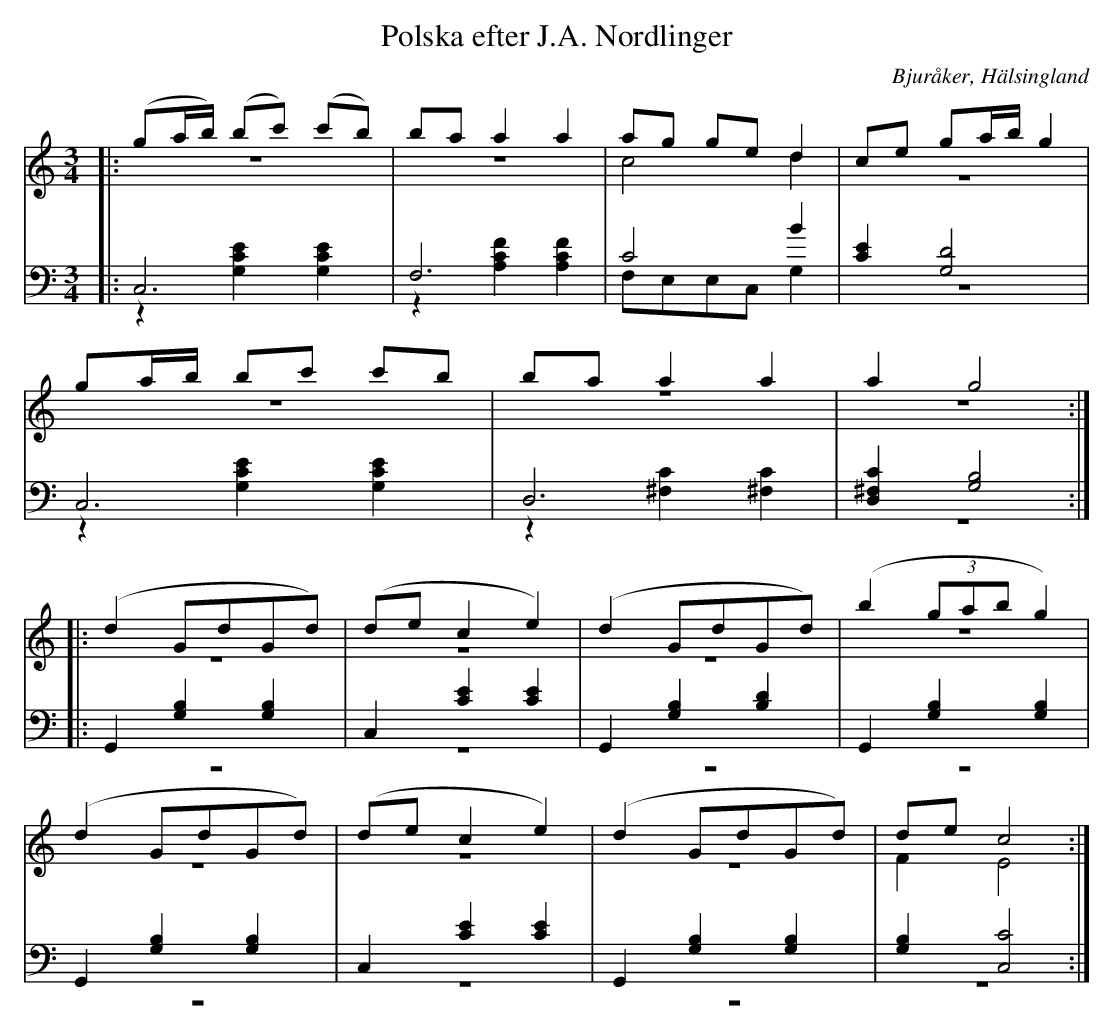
X:1
T: Polska efter J.A. Nordlinger
O: Bjuråker, Hälsingland
M: 3/4
L: 1/8
K: C
V:1
V:2 merge
V:3
V:4 merge
V:1
|:(ga/b/) (bc') (c'b)|ba a2 a2|ag ge d2|ce ga/b/ g2|
ga/b/ bc' c'b|ba a2 a2|a2 g4:|
|:(d2 GdGd) |(de c2 e2)|(d2 GdGd)|(b2 (3gab g2)|
(d2 GdGd)|(de c2 e2)|(d2 GdGd)|de c4:|
V:2
|:z6|z6|c4 d2|z6|
z6|z6|z6:|
|: z6 |z6|z6|z6|
z6|z6|z6|F2 E4:|
V:3 clef=bass
|:C,6 |F,6|C4 B2|[C2E2] [G,4D4]|
C,6|D,6|[D,2^F,2C2] [G,4B,4]:|
|:G,,2 [G,2B,2]  [G,2B,2]|C,2 [C2E2] [C2E2]|G,,2 [G,2B,2]  [B,2D2]|G,,2 [G,2B,2]  [G,2B,2]|
G,,2 [G,2B,2]  [G,2B,2]|C,2 [C2E2] [C2E2]|G,,2 [G,2B,2]  [G,2B,2]|[G,2B,2] [C,4C4]:|
V:4 clef=bass
|:z2 [G,2C2E2] [G,2C2E2]|z2 [A,2C2F2] [A,2C2F2]|F,E,E,C, G,2|z6|
z2 [G,2C2E2] [G,2C2E2]|z2 [^F,2C2] [^F,2C2]|z6:|
|:z6 |z6|z6|z6|
z6|z6|z6|z6:|
